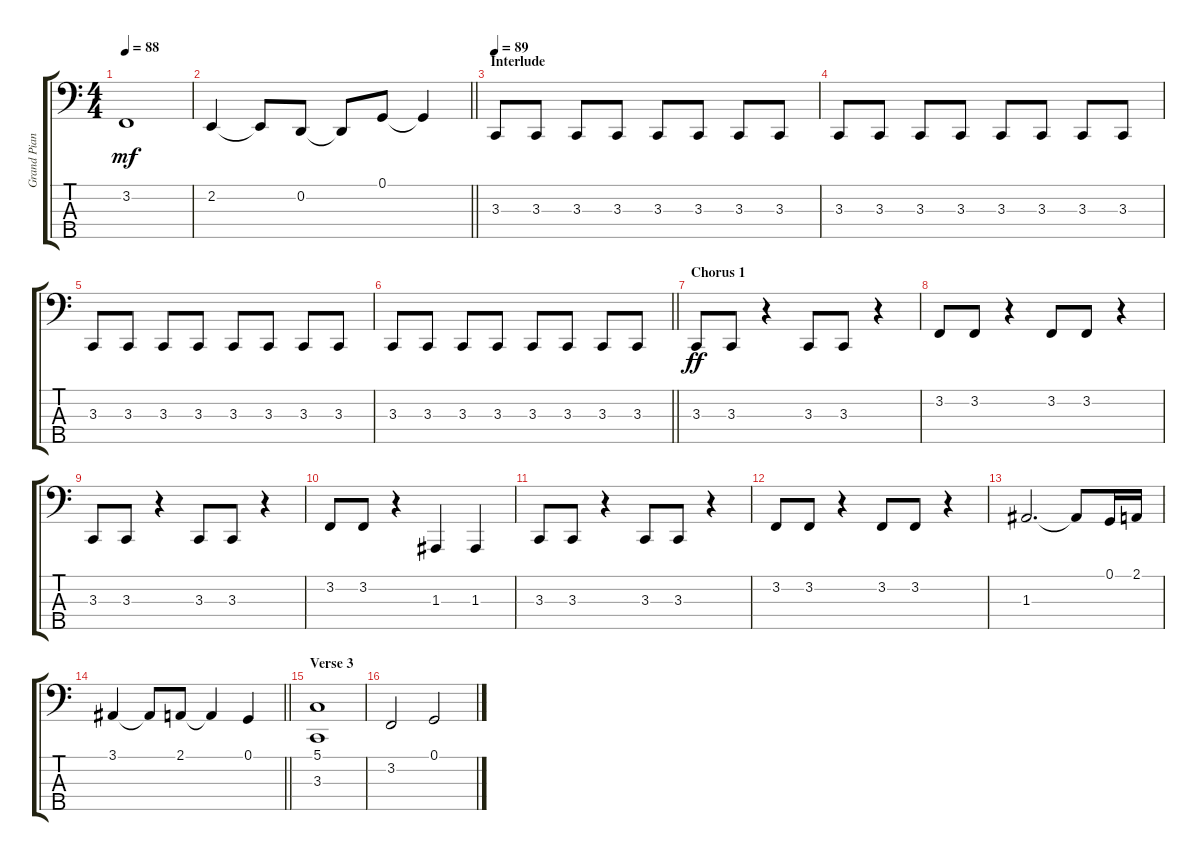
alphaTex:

\track ("Grand Piano (Staff 2)" "Grand Pian") {instrument acousticgrandpiano}
\staff {score tabs}
\tuning (G2 D2 A1 E1 B0) {hide}
\ts (4 4)
\tempo 88
\clef f4
\ks c
3.2.1{dy mf} |
\barLineRight lightlight
2.2.4 2.2{t}.8 0.2.8 0.2{t}.8 0.1.8 0.1{t}.4 |
\section ("" "Interlude")
\tempo 89
3.3.8 3.3.8 3.3.8 3.3.8 3.3.8 3.3.8 3.3.8 3.3.8 |
3.3.8 3.3.8 3.3.8 3.3.8 3.3.8 3.3.8 3.3.8 3.3.8 |
3.3.8 3.3.8 3.3.8 3.3.8 3.3.8 3.3.8 3.3.8 3.3.8 |
\barLineRight lightlight
3.3.8 3.3.8 3.3.8 3.3.8 3.3.8 3.3.8 3.3.8 3.3.8 |
\section ("" "Chorus 1")
3.3.8{dy ff} 3.3.8 r.4 3.3.8 3.3.8 r.4 |
3.2.8 3.2.8 r.4 3.2.8 3.2.8 r.4 |
3.3.8 3.3.8 r.4 3.3.8 3.3.8 r.4 |
3.2.8 3.2.8 r.4 1.3.4 1.3.4 |
3.3.8 3.3.8 r.4 3.3.8 3.3.8 r.4 |
3.2.8 3.2.8 r.4 3.2.8 3.2.8 r.4 |
1.3.2{d ot 8vb} 1.3{t}.8{ot 8vb} 0.1.16 2.1.16 |
\barLineRight lightlight
3.1.4 3.1{t}.8 2.1.8 2.1{t}.4 0.1.4 |
\section ("" "Verse 3")
(5.1 3.3).1 |
3.2.2 0.1.2
